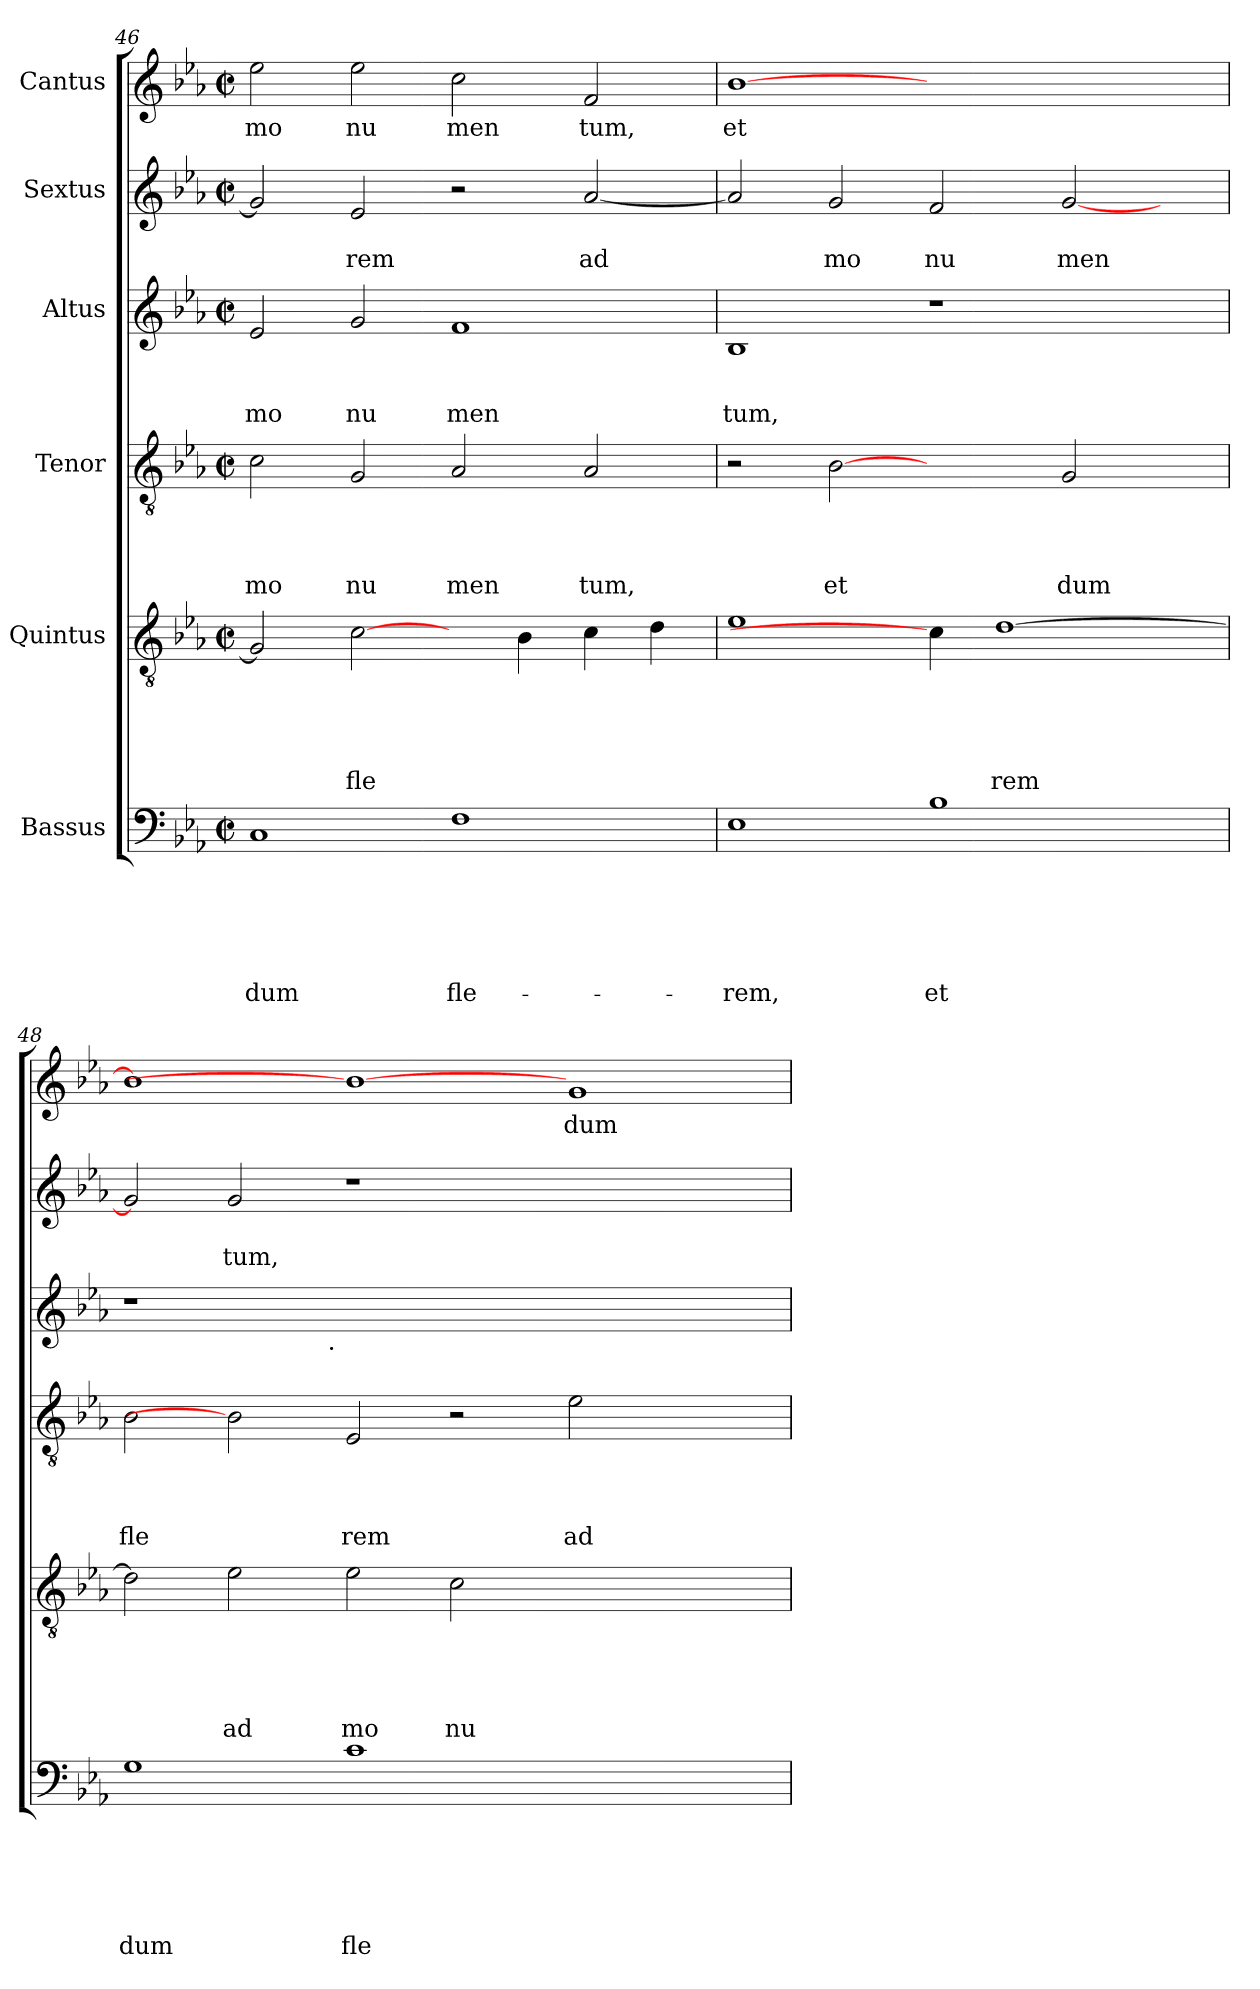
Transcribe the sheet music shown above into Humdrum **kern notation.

**kern	**text	**text	**text	**text	**text	**text	**kern	**text	**text	**text	**text	**text	**kern	**text	**text	**text	**text	**kern	**text	**text	**text	**kern	**text	**text	**kern	**text
*part6	*part6	*part6	*part6	*part6	*part6	*part6	*part5	*part5	*part5	*part5	*part5	*part5	*part4	*part4	*part4	*part4	*part4	*part3	*part3	*part3	*part3	*part2	*part2	*part2	*part1	*part1
*staff6	*staff6	*staff6	*staff6	*staff6	*staff6	*staff6	*staff5	*staff5	*staff5	*staff5	*staff5	*staff5	*staff4	*staff4	*staff4	*staff4	*staff4	*staff3	*staff3	*staff3	*staff3	*staff2	*staff2	*staff2	*staff1	*staff1
*I"Bassus	*	*	*	*	*	*	*I"Quintus	*	*	*	*	*	*I"Tenor	*	*	*	*	*I"Altus	*	*	*	*I"Sextus	*	*	*I"Cantus	*
!!LO:PB:g=z
*clefF4	*	*	*	*	*	*	*clefGv2	*	*	*	*	*	*clefGv2	*	*	*	*	*clefG2	*	*	*	*clefG2	*	*	*clefG2	*
*k[b-e-a-]	*	*	*	*	*	*	*k[b-e-a-]	*	*	*	*	*	*k[b-e-a-]	*	*	*	*	*k[b-e-a-]	*	*	*	*k[b-e-a-]	*	*	*k[b-e-a-]	*
*E-:	*	*	*	*	*	*	*E-:	*	*	*	*	*	*E-:	*	*	*	*	*E-:	*	*	*	*E-:	*	*	*E-:	*
*M2/2	*	*	*	*	*	*	*M2/2	*	*	*	*	*	*M2/2	*	*	*	*	*M2/2	*	*	*	*M2/2	*	*	*M2/2	*
*met(c|)	*	*	*	*	*	*	*met(c|)	*	*	*	*	*	*met(c|)	*	*	*	*	*met(c|)	*	*	*	*met(c|)	*	*	*met(c|)	*
=46	=46	=46	=46	=46	=46	=46	=46	=46	=46	=46	=46	=46	=46	=46	=46	=46	=46	=46	=46	=46	=46	=46	=46	=46	=46	=46
!	!	!	!	!	!	!LO:LY:b	!	!	!	!	!	!	!	!	!	!	!LO:LY:b	!	!	!	!LO:LY:b	!	!	!	!	!LO:LY:b
1C	.	.	.	.	.	dum	2G/]	.	.	.	.	.	2c\	.	.	.	mo	2e-/	.	.	mo	2g/]	.	.	2ee-\	mo
!	!	!	!	!	!	!	!	!	!	!	!	!LO:LY:b	!	!	!	!	!LO:LY:b	!	!	!	!LO:LY:b	!	!	!LO:LY:b	!	!LO:LY:b
.	.	.	.	.	.	.	[2c\	.	.	.	.	fle	2G/	.	.	.	nu	2g/	.	.	nu	2e-/	.	-rem	2ee-\	nu
!	!	!	!	!	!	!LO:LY:b	!	!	!	!	!	!	!	!	!	!	!LO:LY:b	!	!	!	!LO:LY:b	!	!	!	!	!LO:LY:b
1F	.	.	.	.	.	fle-	4ryy	.	.	.	.	.	2A-/	.	.	.	men	1f	.	.	men	2r	.	.	2cc\	men
.	.	.	.	.	.	.	4B-\	.	.	.	.	.	.	.	.	.	.	.	.	.	.	.	.	.	.	.
!	!	!	!	!	!	!	!	!	!	!	!	!	!	!	!	!	!LO:LY:b	!	!	!	!	!	!	!LO:LY:b	!	!LO:LY:b
.	.	.	.	.	.	.	4c\	.	.	.	.	.	2A-/	.	.	.	tum,	.	.	.	.	[<2a-/	.	ad	2f/	tum,
.	.	.	.	.	.	.	4d\	.	.	.	.	.	.	.	.	.	.	.	.	.	.	.	.	.	.	.
=47	=47	=47	=47	=47	=47	=47	=47	=47	=47	=47	=47	=47	=47	=47	=47	=47	=47	=47	=47	=47	=47	=47	=47	=47	=47	=47
!	!	!	!	!	!	!LO:LY:b	!	!	!	!	!	!	!	!	!	!	!	!	!	!	!LO:LY:b	!	!	!	!	!LO:LY:b
1E-	.	.	.	.	.	-rem,	1e-	.	.	.	.	.	2r	.	.	.	.	1B-	.	.	tum,	2a-/]	.	.	[>1b-	et
!	!	!	!	!	!	!	!	!	!	!	!	!	!	!	!	!	!LO:LY:b	!	!	!	!	!	!	!LO:LY:b	!	!
.	.	.	.	.	.	.	.	.	.	.	.	.	[2B-	.	.	.	et	.	.	.	.	2g/	.	mo	.	.
!	!	!	!	!	!	!LO:LY:b	!	!	!	!	!	!	!	!	!	!	!	!	!	!	!	!	!	!LO:LY:b	!	!
1B-	.	.	.	.	.	et	4c\]	.	.	.	.	.	2ryy	.	.	.	.	1r	.	.	.	2f/	.	nu	1ryy	.
!	!	!	!	!	!	!	!	!	!	!	!	!LO:LY:b	!	!	!	!	!	!	!	!	!	!	!	!	!	!
.	.	.	.	.	.	.	[>1d	.	.	.	.	rem	.	.	.	.	.	.	.	.	.	.	.	.	.	.
!	!	!	!	!	!	!	!	!	!	!	!	!	!	!	!	!	!LO:LY:b	!	!	!	!	!	!	!LO:LY:b	!	!
.	.	.	.	.	.	.	.	.	.	.	.	.	2G/	.	.	.	dum	.	.	.	.	[<2g/	.	men	.	.
4ryy	.	.	.	.	.	.	.	.	.	.	.	.	4ryy	.	.	.	.	4ryy	.	.	.	4ryy	.	.	4ryy	.
=48	=48	=48	=48	=48	=48	=48	=48	=48	=48	=48	=48	=48	=48	=48	=48	=48	=48	=48	=48	=48	=48	=48	=48	=48	=48	=48
!	!	!	!	!	!	!LO:LY:b	!	!	!	!	!	!	!	!	!	!	!LO:LY:b	!	!	!	!	!	!	!	!	!
*	*	*	*	*	*	*	*	*	*	*	*	*	*	*	*	*	*	*^	*	*	*	*	*	*	*	*
1G	.	.	.	.	.	dum	2d\]	.	.	.	.	.	2B-\	.	.	.	fle	1r	2ryy	.	.	.	2g/]	.	.	1b-]	.
!	!	!	!	!	!	!	!	!	!	!	!	!LO:LY:b	!	!	!	!	!	!	!	!	!	!	!	!	!LO:LY:b	!	!
.	.	.	.	.	.	.	2e-\	.	.	.	.	ad	2B-]	.	.	.	.	.	4...ryy	.	.	.	2g/	.	tum,	.	.
!	!	!	!	!	!	!	!	!	!	!	!	!	!	!	!	!	!	!	!LO:TX:b:t=.	!	!	!	!	!	!	!	!
.	.	.	.	.	.	.	.	.	.	.	.	.	.	.	.	.	.	.	1ryy	.	.	.	.	.	.	.	.
!	!	!	!	!	!	!LO:LY:b	!	!	!	!	!	!LO:LY:b	!	!	!	!	!LO:LY:b	!	!	!	!	!	!	!	!	!	!
1c	.	.	.	.	.	fle-	2e-\	.	.	.	.	mo	2E-/	.	.	.	rem	0ryy	.	.	.	.	1r	.	.	1b-_	.
!	!	!	!	!	!	!	!	!	!	!	!	!LO:LY:b	!	!	!	!	!	!	!	!	!	!	!	!	!	!	!
.	.	.	.	.	.	.	2c\	.	.	.	.	nu	2r	.	.	.	.	.	.	.	.	.	.	.	.	.	.
.	.	.	.	.	.	.	.	.	.	.	.	.	.	.	.	.	.	.	1ryy	.	.	.	.	.	.	.	.
!	!	!	!	!	!	!	!	!	!	!	!	!	!	!	!	!	!LO:LY:b	!	!	!	!	!	!	!	!	!	!LO:LY:b
1ryy	.	.	.	.	.	.	1ryy	.	.	.	.	.	2e-\	.	.	.	ad	.	.	.	.	.	1ryy	.	.	1g	dum
.	.	.	.	.	.	.	.	.	.	.	.	.	2ryy	.	.	.	.	.	.	.	.	.	.	.	.	.	.
.	.	.	.	.	.	.	.	.	.	.	.	.	.	.	.	.	.	.	32ryy	.	.	.	.	.	.	.	.
*	*	*	*	*	*	*	*	*	*	*	*	*	*	*	*	*	*	*v	*v	*	*	*	*	*	*	*	*
=	=	=	=	=	=	=	=	=	=	=	=	=	=	=	=	=	=	=	=	=	=	=	=	=	=	=
*-	*-	*-	*-	*-	*-	*-	*-	*-	*-	*-	*-	*-	*-	*-	*-	*-	*-	*-	*-	*-	*-	*-	*-	*-	*-	*-
